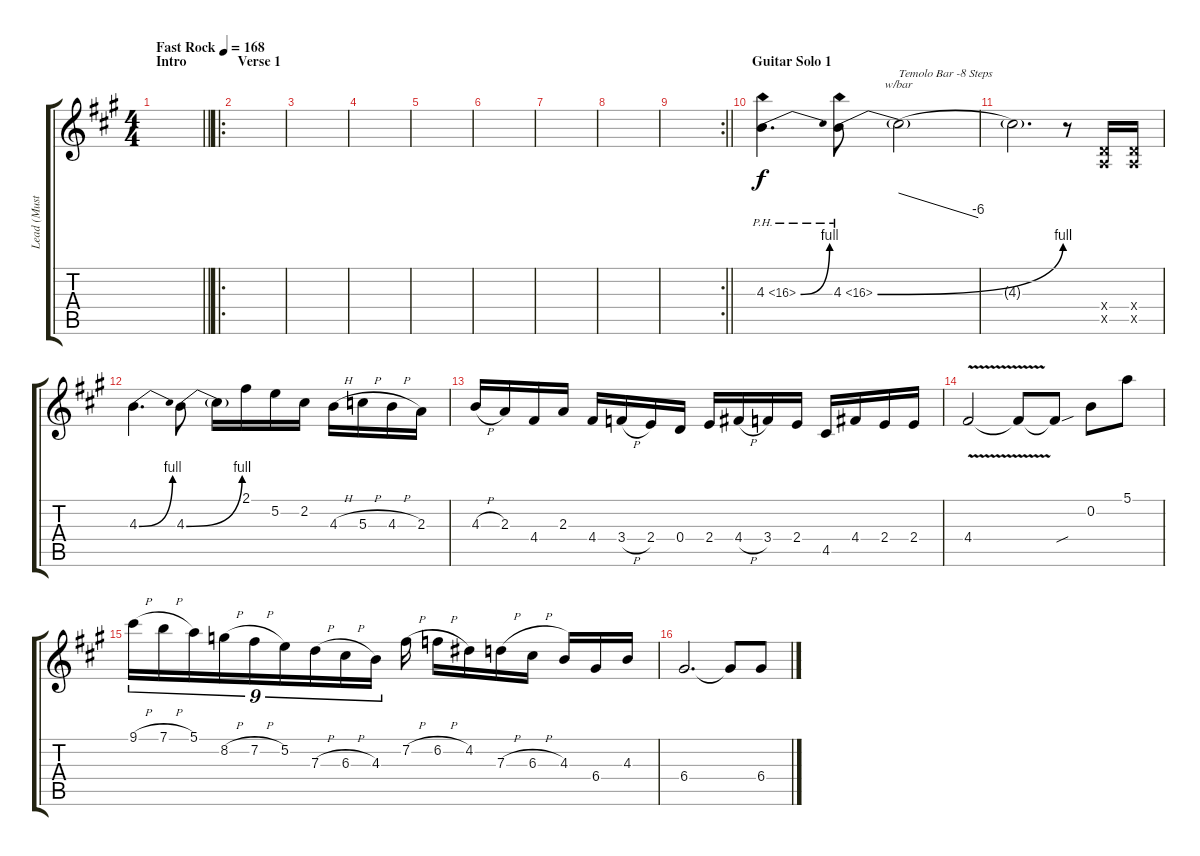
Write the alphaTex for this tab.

\track ("Lead (Mustaine)" "Lead (Must") {instrument distortionguitar}
\staff {score tabs}
\tuning (E4 B3 G3 D3 A2 E2) {hide}
\ts (4 4)
\section ("" "Intro")
\tempo (168 "Fast Rock")
\clef g2
\barLineRight lightlight
\ks a
|
\ro
\section ("" "Verse 1")
|
|
|
|
|
|
|
\rc 2
\barLineRight lightlight
|
\section ("" "Guitar Solo 1")
4.3{be (bend 0 0 60 4) ph 12}.4{d instrument guitarharmonics} 4.3{be (bend 0 0 60 4) ph 12}.8 4.3{t}.2{tbe (dive default 0 0 60 -24) txt "Temolo Bar -8 Steps" dy f} |
4.3{t}.2{d} r.8 (0.4{x} 0.5{x}).16{instrument distortionguitar} (0.4{x} 0.5{x}).16 |
4.3{be (bend 0 0 60 4)}.4{d} 4.3{be (bend 0 0 60 4)}.8 4.3{t}.16 2.1.16 5.2.16 2.2.16 4.3{h}.16 5.3{h}.16 4.3{h}.16 2.3.16 |
4.3{h}.16 2.3.16 4.4.16 2.3.16 4.4.16 3.4{h}.16 2.4.16 0.4.16 2.4.16 4.4{h}.16 3.4.16 2.4.16 4.5.16 4.4.16 2.4.16 2.4.16 |
4.4{v}.2 4.4{t}.8 4.4{sou t}.8 0.2.8 5.1.8 |
9.1{h}.16{tu (9 8)} 7.1{h}.16{tu (9 8)} 5.1.16{tu (9 8)} 8.2{h}.16{tu (9 8)} 7.2{h}.16{tu (9 8)} 5.2.16{tu (9 8)} 7.3{h}.16{tu (9 8)} 6.3{h}.16{tu (9 8)} 4.3.16{tu (9 8)} 7.2{h}.16 6.2{h}.16 4.2.16 7.3{h}.16 6.3{h}.16 4.3.16 6.4.16 4.3.16 |
6.4.2{d} 6.4{t}.8 6.4.8
